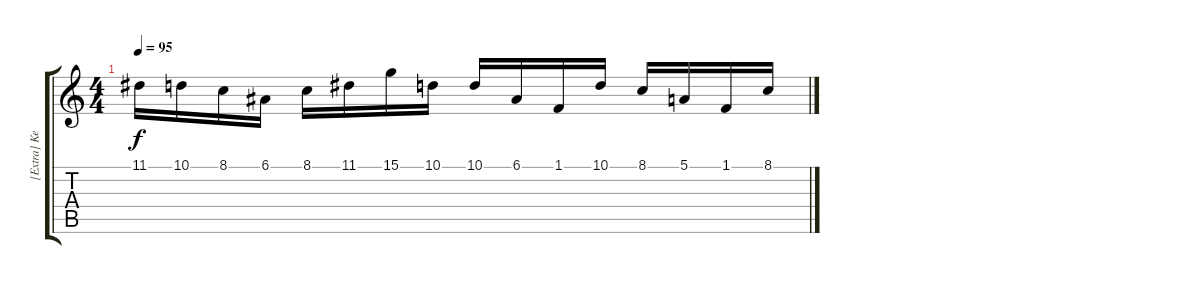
\track ("[Extra] Keyboard" "[Extra] Ke") {instrument orchestralharp}
\staff {score tabs}
\tuning (E4 B3 G3 D3 A2 E2) {hide}
\ts (4 4)
\tempo 95
\clef g2
\ks c
11.1.16{dy f} 10.1.16 8.1.16 6.1.16 8.1.16 11.1.16 15.1.16 10.1.16 10.1.16 6.1.16 1.1.16 10.1.16 8.1.16 5.1.16 1.1.16 8.1.16
